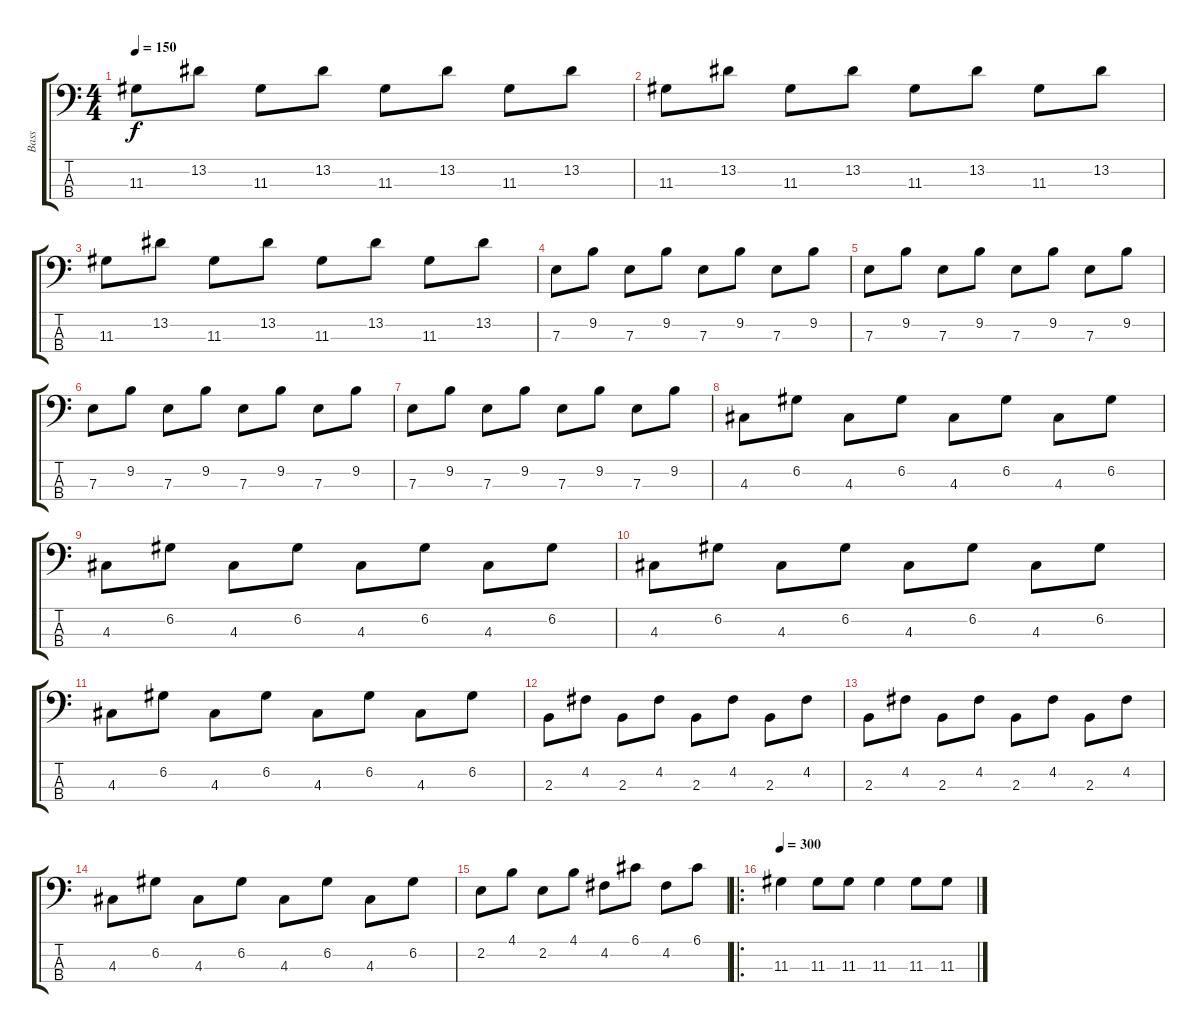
\track ("Bass" "Bass") {instrument electricbassfinger}
\staff {score tabs}
\tuning (G2 D2 A1 E1) {hide}
\ts (4 4)
\tempo 150
\clef f4
\ks c
11.3.8{dy f} 13.2.8 11.3.8 13.2.8 11.3.8 13.2.8 11.3.8 13.2.8 |
11.3.8 13.2.8 11.3.8 13.2.8 11.3.8 13.2.8 11.3.8 13.2.8 |
11.3.8 13.2.8 11.3.8 13.2.8 11.3.8 13.2.8 11.3.8 13.2.8 |
7.3.8 9.2.8 7.3.8 9.2.8 7.3.8 9.2.8 7.3.8 9.2.8 |
7.3.8 9.2.8 7.3.8 9.2.8 7.3.8 9.2.8 7.3.8 9.2.8 |
7.3.8 9.2.8 7.3.8 9.2.8 7.3.8 9.2.8 7.3.8 9.2.8 |
7.3.8 9.2.8 7.3.8 9.2.8 7.3.8 9.2.8 7.3.8 9.2.8 |
4.3.8 6.2.8 4.3.8 6.2.8 4.3.8 6.2.8 4.3.8 6.2.8 |
4.3.8 6.2.8 4.3.8 6.2.8 4.3.8 6.2.8 4.3.8 6.2.8 |
4.3.8 6.2.8 4.3.8 6.2.8 4.3.8 6.2.8 4.3.8 6.2.8 |
4.3.8 6.2.8 4.3.8 6.2.8 4.3.8 6.2.8 4.3.8 6.2.8 |
2.3.8 4.2.8 2.3.8 4.2.8 2.3.8 4.2.8 2.3.8 4.2.8 |
2.3.8 4.2.8 2.3.8 4.2.8 2.3.8 4.2.8 2.3.8 4.2.8 |
4.3.8 6.2.8 4.3.8 6.2.8 4.3.8 6.2.8 4.3.8 6.2.8 |
2.2.8 4.1.8 2.2.8 4.1.8 4.2.8 6.1.8 4.2.8 6.1.8 |
\ro
\tempo 300
11.3.4{volume 13} 11.3.8 11.3.8 11.3.4 11.3.8 11.3.8
